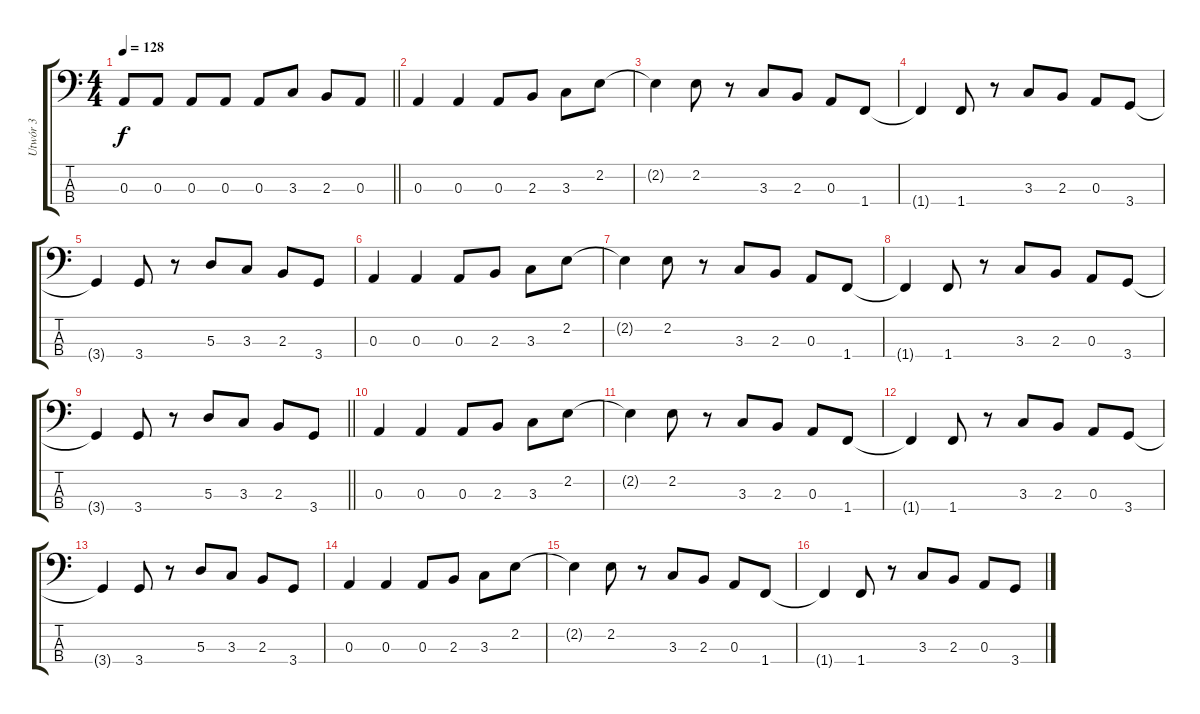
\track ("Utwór 3" "Utwór 3") {instrument electricbassfinger}
\staff {score tabs}
\tuning (G2 D2 A1 E1) {hide}
\ts (4 4)
\tempo 128
\clef f4
\barLineRight lightlight
\ks c
0.3.8{dy f} 0.3.8 0.3.8 0.3.8 0.3.8 3.3.8 2.3.8 0.3.8 |
0.3.4 0.3.4 0.3.8 2.3.8 3.3.8 2.2.8 |
2.2{t}.4 2.2.8 r.8 3.3.8 2.3.8 0.3.8 1.4.8 |
1.4{t}.4 1.4.8 r.8 3.3.8 2.3.8 0.3.8 3.4.8 |
3.4{t}.4 3.4.8 r.8 5.3.8 3.3.8 2.3.8 3.4.8 |
0.3.4 0.3.4 0.3.8 2.3.8 3.3.8 2.2.8 |
2.2{t}.4 2.2.8 r.8 3.3.8 2.3.8 0.3.8 1.4.8 |
1.4{t}.4 1.4.8 r.8 3.3.8 2.3.8 0.3.8 3.4.8 |
\barLineRight lightlight
3.4{t}.4 3.4.8 r.8 5.3.8 3.3.8 2.3.8 3.4.8 |
0.3.4 0.3.4 0.3.8 2.3.8 3.3.8 2.2.8 |
2.2{t}.4 2.2.8 r.8 3.3.8 2.3.8 0.3.8 1.4.8 |
1.4{t}.4 1.4.8 r.8 3.3.8 2.3.8 0.3.8 3.4.8 |
3.4{t}.4 3.4.8 r.8 5.3.8 3.3.8 2.3.8 3.4.8 |
0.3.4 0.3.4 0.3.8 2.3.8 3.3.8 2.2.8 |
2.2{t}.4 2.2.8 r.8 3.3.8 2.3.8 0.3.8 1.4.8 |
1.4{t}.4 1.4.8 r.8 3.3.8 2.3.8 0.3.8 3.4.8
